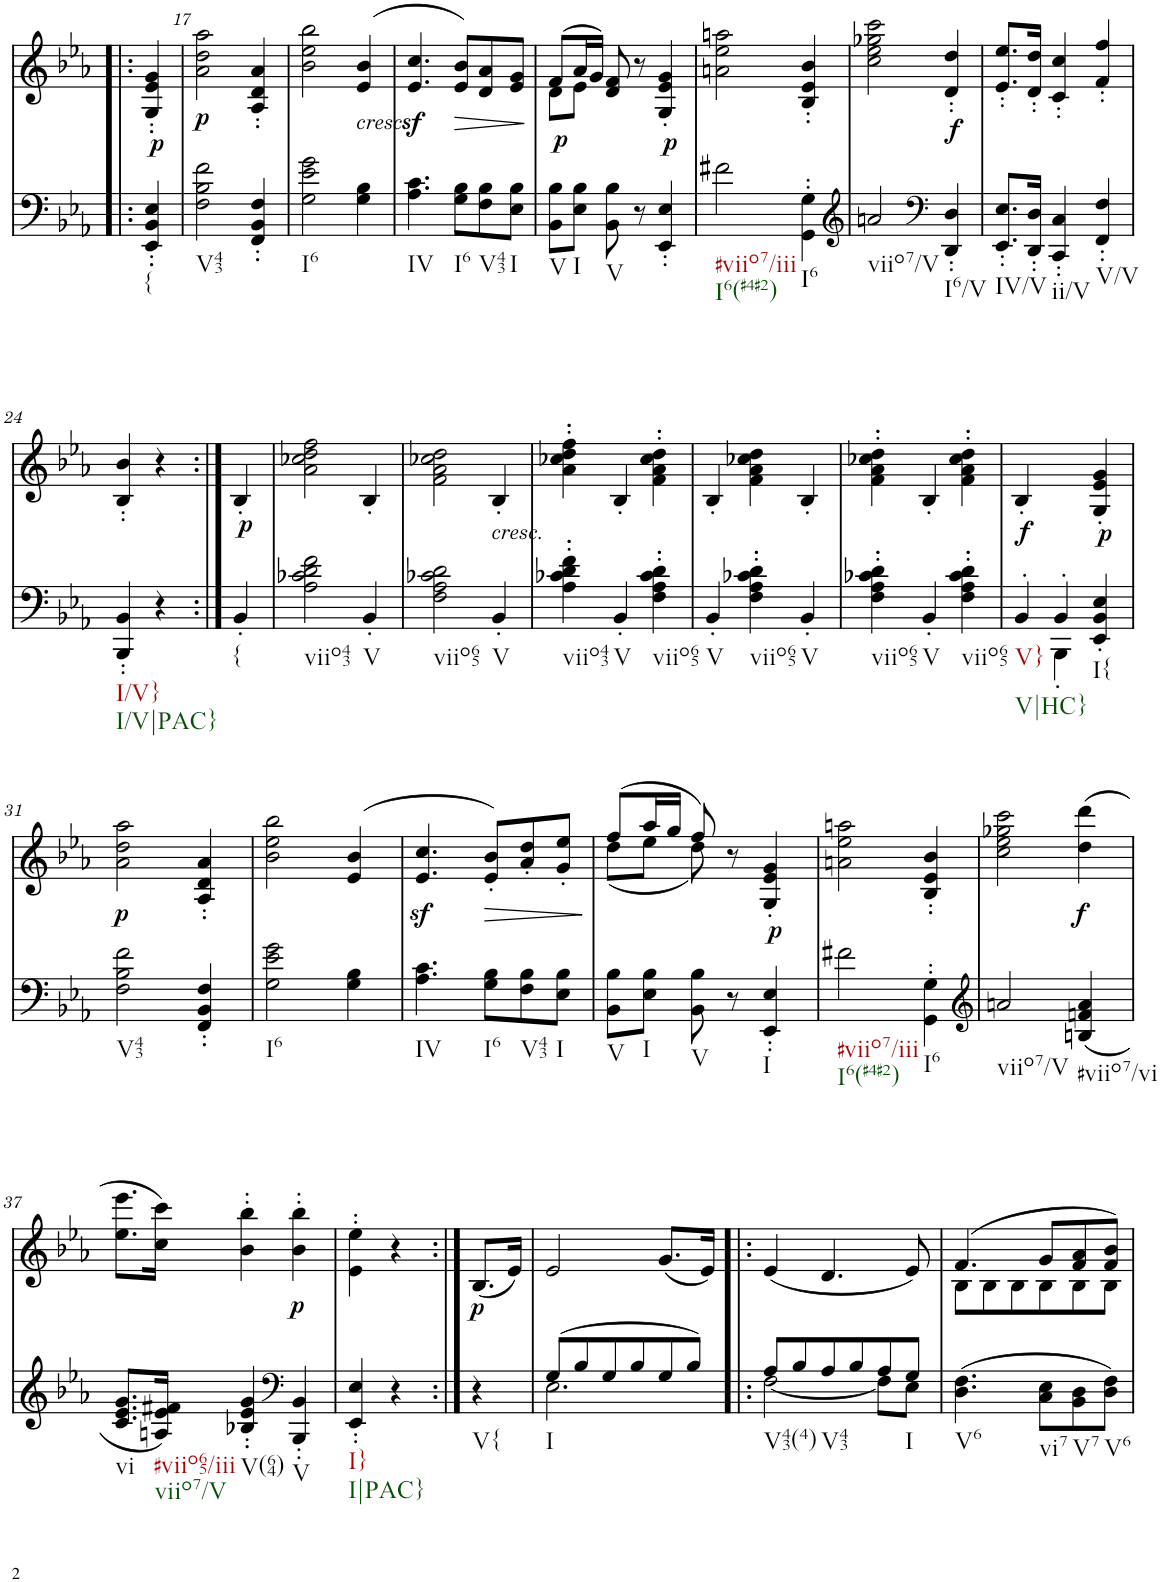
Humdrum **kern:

**kern	**dynam	**kern	**text	**dynam
*part2	*part2	*part1	*part1	*part1
*staff2	*staff2	*staff1	*staff1	*staff1
*I"Piano	*	*I"Piano	*	*
*I'Pno	*	*I'Pno	*	*
!!LO:PB:g=z
*clefF4	*	*clefG2	*	*
*k[b-e-a-]	*	*k[b-e-a-]	*	*
*E-:	*	*E-:	*	*
*M3/4	*	*M3/4	*	*
=16X4!|:	=16X4!|:	=16X4!|:	=16X4!|:	=16X4!|:
!LO:TX:b:t={	!	!	!	!
!	!LO:DY:a	!	!LO:LY:b	!
4EE-/' 4BB-/' 4E-/'	p	4G/' 4e-/' 4g/'	p	.
=17	=17	=17	=17	=17
!LO:TX:b:t=V43	!	!	!	!
!	!	!	!	!LO:DY:b
2F\ 2B-\ 2f\	.	2a-\ 2dd\ 2aa-\	.	p
4FF/' 4BB-/' 4F/'	.	4A-/' 4d/' 4a-/'	.	.
=18	=18	=18	=18	=18
!LO:TX:b:t=I6	!	!	!	!
2G\ 2e-\ 2g\	.	2b-\ 2ee-\ 2bb-\	.	.
!	!	!LO:TX:b:i:t=cresc.	!	!
!	!	!	!LO:LY:b	!
4G\ 4B-\	.	(>4e-/ 4b-/	<	.
=19	=19	=19	=19	=19
!LO:TX:b:t=IV	!	!	!	!
4.A-\ 4.c\	.	4.e-/z< 4.cc/z<	.	.
!LO:TX:b:t=I6	!	!	!	!
!	!	!	!LO:LY:b	!LO:HP:b
8G\ 8B-\L	.	8e-/ 8b-/L)	>	>
!LO:TX:b:t=V43	!	!	!	!
8F\ 8B-\	.	8d/ 8a-/	.	.
!LO:TX:b:t=I	!	!	!	!
8E-\ 8B-\J	.	8e-/ 8g/J	.	.
.	.	.	.	]
=20	=20	=20	=20	=20
*	*	*^	*	*
!LO:TX:b:t=V	!	!	!	!	!
!	!LO:DY:a	!	!	!LO:LY:b	!
8BB-\ 8B-\L	p	(8f/L	8d\L	p	.
!LO:TX:b:t=I	!	!	!	!	!
8E-\ 8B-\J	.	16a-/L	8e-\J	.	.
.	.	16g/JJ)	.	.	.
!LO:TX:b:t=V	!	!	!	!	!
8BB-\ 8B-\	.	8d/ 8f/	2ryy	.	.
8r	.	8r	.	.	.
!	!LO:DY:a	!	!	!	!
4EE-/' 4E-/'	p	4G/'< 4e-/'< 4g/'<	.	.	.
*	*	*v	*v	*	*
=21	=21	=21	=21	=21
!LO:TX:b:t=#viio7/iii	!	!	!	!
!LO:TX:b:t=I6(#4#2)	!	!	!	!
2f#X\	.	2an\ 2ee-\ 2aan\	.	.
!LO:TX:b:t=I6	!	!	!	!
4GG\' 4G\'	.	4B-/' 4e-/' 4b-/'	.	.
=22	=22	=22	=22	=22
*clefG2	*	*	*	*
!LO:TX:b:t=viio7/V	!	!	!	!
2an/	.	2cc\ 2ee-\ 2gg-X\ 2ccc\	.	.
*clefF4	*	*	*	*
!LO:TX:b:t=I6/V	!	!	!	!
!	!	!	!LO:LY:b	!LO:DY:b
4DD/' 4D/'	.	4d/' 4dd/'	f	f
=23	=23	=23	=23	=23
!LO:TX:b:t=IV/V	!	!	!	!
8.EE-/' 8.E-/'L	.	8.e-/' 8.ee-/'L	.	.
16DD/' 16D/'Jk	.	16d/' 16dd/'Jk	.	.
!LO:TX:b:t=ii/V	!	!	!	!
4CC/' 4C/'	.	4c/' 4cc/'	.	.
!LO:TX:b:t=V/V	!	!	!	!
4FF/' 4F/'	.	4f/' 4ff/'	.	.
!!LO:LB:g=z
=24	=24	=24	=24	=24
!LO:TX:b:t=I/V}	!	!	!	!
!LO:TX:b:t=I/V|PAC}	!	!	!	!
4BBB-/' 4BB-/'	.	4B-/' 4b-/'	.	.
4r	.	4r	.	.
=24X5:|!	=24X5:|!	=24X5:|!	=24X5:|!	=24X5:|!
!LO:TX:b:t={	!	!	!	!
!	!	!	!LO:LY:b	!LO:DY:b
4BB-'/	.	4B-'/	p	p
=25	=25	=25	=25	=25
!LO:TX:b:t=viio43	!	!	!	!
2A-\ 2c-X\ 2d\ 2f\	.	2a-\ 2cc-X\ 2dd\ 2ff\	.	.
!LO:TX:b:t=V	!	!	!	!
4BB-'/	.	4B-'/	.	.
=26	=26	=26	=26	=26
!LO:TX:b:t=viio65	!	!	!	!
2F\ 2A-\ 2c-X\ 2d\	.	2f\ 2a-\ 2cc-X\ 2dd\	.	.
!	!	!LO:TX:b:i:t=cresc.	!	!
!LO:TX:b:t=V	!	!	!	!
4BB-'/	.	4B-'/	.	.
=27	=27	=27	=27	=27
!LO:TX:b:t=viio43	!	!	!	!
4A-\' 4c-X\' 4d\' 4f\'	.	4a-\' 4cc-X\' 4dd\' 4ff\'	.	.
!LO:TX:b:t=V	!	!	!	!
4BB-'/	.	4B-'/	.	.
!LO:TX:b:t=viio65	!	!	!	!
4F\' 4A-\' 4c-\' 4d\'	.	4f\' 4a-\' 4cc-\' 4dd\'	.	.
=28	=28	=28	=28	=28
!LO:TX:b:t=V	!	!	!	!
4BB-'/	.	4B-'/	.	.
!LO:TX:b:t=viio65	!	!	!	!
4F\' 4A-\' 4c-X\' 4d\'	.	4f\ 4a-\ 4cc-X\ 4dd\	.	.
!LO:TX:b:t=V	!	!	!	!
4BB-'/	.	4B-'/	.	.
=29	=29	=29	=29	=29
!LO:TX:b:t=viio65	!	!	!	!
4F\' 4A-\' 4c-X\' 4d\'	.	4f\' 4a-\' 4cc-X\' 4dd\'	.	.
!LO:TX:b:t=V	!	!	!	!
4BB-'/	.	4B-'/	.	.
!LO:TX:b:t=viio65	!	!	!	!
4F\' 4A-\' 4c-\' 4d\'	.	4f\' 4a-\' 4cc-\' 4dd\'	.	.
=30	=30	=30	=30	=30
*^	*	*	*	*
!LO:TX:b:t=V}	!	!	!	!	!
!LO:TX:b:t=V|HC}	!	!	!	!	!
!	!	!LO:DY:a	!	!LO:LY:b	!
4ryy	4BB-'/	f	4B-'/	f	.
4BB-'/	4BBB-'\	.	4ryy	.	.
!LO:TX:b:t=I{	!	!	!	!	!
!	!	!LO:DY:a	!	!LO:LY:b	!
4EE-/'< 4BB-/'< 4E-/'<	4ryy	p	4G/' 4e-/' 4g/'	p	.
!!LO:LB:g=z
=31	=31	=31	=31	=31	=31
!LO:TX:b:t=V43	!	!	!	!	!
!	!	!	!	!	!LO:DY:b
*v	*v	*	*	*	*
2F\ 2B-\ 2f\	.	2a-\ 2dd\ 2aa-\	.	p
4FF/' 4BB-/' 4F/'	.	4A-/' 4d/' 4a-/'	.	.
=32	=32	=32	=32	=32
!LO:TX:b:t=I6	!	!	!	!
2G\ 2e-\ 2g\	.	2b-\ 2ee-\ 2bb-\	.	.
!	!	!	!LO:LY:b	!
4G\ 4B-\	.	(>4e-/ 4b-/	<	.
=33	=33	=33	=33	=33
!LO:TX:b:t=IV	!	!	!	!
4.A-\ 4.c\	.	4.e-/z< 4.cc/z<	.	.
!LO:TX:b:t=I6	!	!	!	!
!	!	!	!LO:LY:b	!LO:HP:b
8G\ 8B-\L	.	8e-/' 8b-/'L)	>	>
!LO:TX:b:t=V43	!	!	!	!
8F\ 8B-\	.	8a-/' 8dd/'	.	.
!LO:TX:b:t=I	!	!	!	!
8E-\ 8B-\J	.	8g/' 8ee-/'J	.	.
.	.	.	.	]
=34	=34	=34	=34	=34
*	*	*^	*	*
!LO:TX:b:t=V	!	!	!	!	!
8BB-\ 8B-\L	.	(8ff/L	(8dd\L	.	.
!LO:TX:b:t=I	!	!	!	!	!
8E-\ 8B-\J	.	16aa-/L	8ee-\J	.	.
.	.	16gg/JJ	.	.	.
!LO:TX:b:t=V	!	!	!	!	!
8BB-\ 8B-\	.	8ff/)	8dd\)	.	.
8r	.	8r	4.ryy	.	.
!LO:TX:b:t=I	!	!	!	!	!
!	!LO:DY:a	!	!	!	!
4EE-/' 4E-/'	p	4G/'< 4e-/'< 4g/'<	.	.	.
*	*	*v	*v	*	*
=35	=35	=35	=35	=35
!LO:TX:b:t=#viio7/iii	!	!	!	!
!LO:TX:b:t=I6(#4#2)	!	!	!	!
2f#X\	.	2an\ 2ee-\ 2aan\	.	.
!LO:TX:b:t=I6	!	!	!	!
!	!	!	!LO:LY:b	!
4GG\' 4G\'	.	4B-/' 4e-/' 4b-/'	<	.
=36	=36	=36	=36	=36
*clefG2	*	*	*	*
!LO:TX:b:t=viio7/V	!	!	!	!
2an/	.	2cc\ 2ee-\ 2gg-X\ 2ccc\	.	.
!LO:TX:b:t=#viio7/vi	!	!	!	!
!	!	!	!LO:LY:b	!LO:DY:b
(4Bn/ 4fn/ 4a/	.	(4dd\ 4ddd\	f	f
!!LO:LB:g=z
=37	=37	=37	=37	=37
!LO:TX:b:t=vi	!	!	!	!
8.c/ 8.e-/ 8.g/L	.	8.ee-\ 8.eee-\L	.	.
!LO:TX:b:t=#viio65/iii	!	!	!	!
!LO:TX:b:t=viio7/V	!	!	!	!
16An/ 16e-/ 16f#X/Jk)	.	16cc\ 16ccc\Jk)	.	.
!LO:TX:b:t=V(64)	!	!	!	!
4B-X/' 4e-/' 4g/'	.	4b-\' 4bb-\'	.	.
*clefF4	*	*	*	*
!LO:TX:b:t=V	!	!	!	!
!	!	!	!LO:LY:b	!LO:DY:b
4BBB-/' 4BB-/'	.	4b-\' 4bb-\'	p	p
=38	=38	=38	=38	=38
!LO:TX:b:t=I}	!	!	!	!
!LO:TX:b:t=I|PAC}	!	!	!	!
4EE-/' 4E-/'	.	4e-\' 4ee-\'	.	.
4r	.	4r	.	.
=38X6:|!	=38X6:|!	=38X6:|!	=38X6:|!	=38X6:|!
!LO:TX:b:t=V{	!	!	!	!
!	!	!	!LO:LY:b	!LO:DY:b
4r	.	(8.B-/L	p	p
.	.	16e-/Jk)	.	.
=39	=39	=39	=39	=39
*^	*	*	*	*
!LO:TX:b:t=I	!	!	!	!	!
(8G/L	2.E-\	.	2e-/	.	.
8B-/	.	.	.	.	.
8G/	.	.	.	.	.
8B-/	.	.	.	.	.
8G/	.	.	(8.g/L	.	.
8B-/J)	.	.	.	.	.
.	.	.	16e-/Jk)	.	.
=40!|:	=40!|:	=40!|:	=40!|:	=40!|:	=40!|:
!LO:TX:b:t=V43(4)	!	!	!	!	!
8A-/L	[2F\	.	(4e-/	.	.
8B-/	.	.	.	.	.
!LO:TX:b:t=V43	!	!	!	!	!
8A-/	.	.	4.d/	.	.
8B-/	.	.	.	.	.
8A-/	8F\L]	.	.	.	.
!LO:TX:b:t=I	!	!	!	!	!
8G/J	8E-\J	.	8e-/)	.	.
=41	=41	=41	=41	=41	=41
*	*	*	*^	*	*
!LO:TX:b:t=V6	!	!	!	!	!	!
*v	*v	*	*	*	*	*
(4.D\ 4.F\	.	(4.f/	8B-\L	.	.
.	.	.	8B-\	.	.
.	.	.	8B-\	.	.
!LO:TX:b:t=vi7	!	!	!	!	!
8C\ 8E-\L	.	8g/L	8B-\	.	.
!LO:TX:b:t=V7	!	!	!	!	!
8BB-\ 8D\	.	8f/ 8a-/	8B-\	.	.
!LO:TX:b:t=V6	!	!	!	!	!
8D\ 8F\J)	.	8f/ 8b-/J)	8B-\J	.	.
*	*	*v	*v	*	*
=	=	=	=	=
*-	*-	*-	*-	*-
